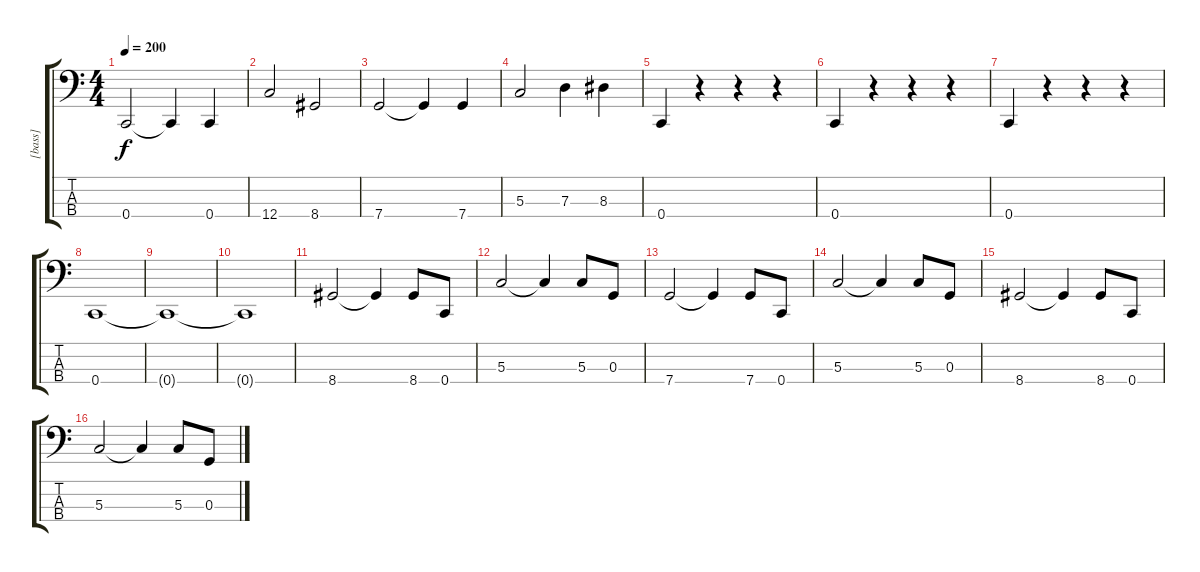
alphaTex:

\track ("[bass]" "[bass]") {instrument slapbass1}
\staff {score tabs}
\tuning (F2 C2 G1 C1) {hide}
\ts (4 4)
\tempo 200
\clef f4
\ks c
0.4.2{dy f} 0.4{t}.4 0.4.4 |
12.4.2 8.4.2 |
7.4.2 7.4{t}.4 7.4.4 |
5.3.2 7.3.4 8.3.4 |
0.4.4 r.4 r.4 r.4 |
0.4.4 r.4 r.4 r.4 |
0.4.4 r.4 r.4 r.4 |
0.4.1 |
0.4{t}.1 |
0.4{t}.1 |
8.4.2 8.4{t}.4 8.4.8 0.4.8 |
5.3.2 5.3{t}.4 5.3.8 0.3.8 |
7.4.2 7.4{t}.4 7.4.8 0.4.8 |
5.3.2 5.3{t}.4 5.3.8 0.3.8 |
8.4.2 8.4{t}.4 8.4.8 0.4.8 |
5.3.2 5.3{t}.4 5.3.8 0.3.8
